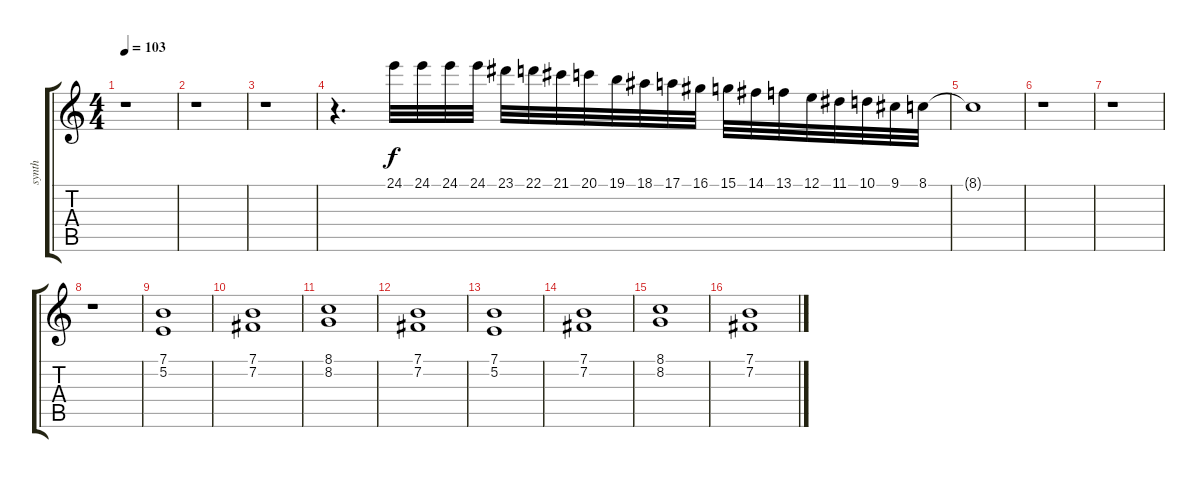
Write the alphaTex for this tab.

\track ("synth" "synth") {instrument musicbox}
\staff {score tabs}
\tuning (E4 B3 G3 D3 A2 E2) {hide}
\ts (4 4)
\tempo 103
\clef g2
\ks c
r.1{dy f instrument musicbox} |
r.1 |
r.1 |
r.4{d} 24.1.32 24.1.32 24.1.32 24.1.32 23.1.32 22.1.32 21.1.32 20.1.32 19.1.32 18.1.32 17.1.32 16.1.32 15.1.32 14.1.32 13.1.32 12.1.32 11.1.32 10.1.32 9.1.32 8.1.32 |
8.1{t}.1 |
r.1 |
r.1 |
r.1 |
(7.1 5.2).1{volume 11 instrument choiraahs} |
(7.1 7.2).1 |
(8.1 8.2).1 |
(7.1 7.2).1 |
(7.1 5.2).1 |
(7.1 7.2).1 |
(8.1 8.2).1 |
(7.1 7.2).1
